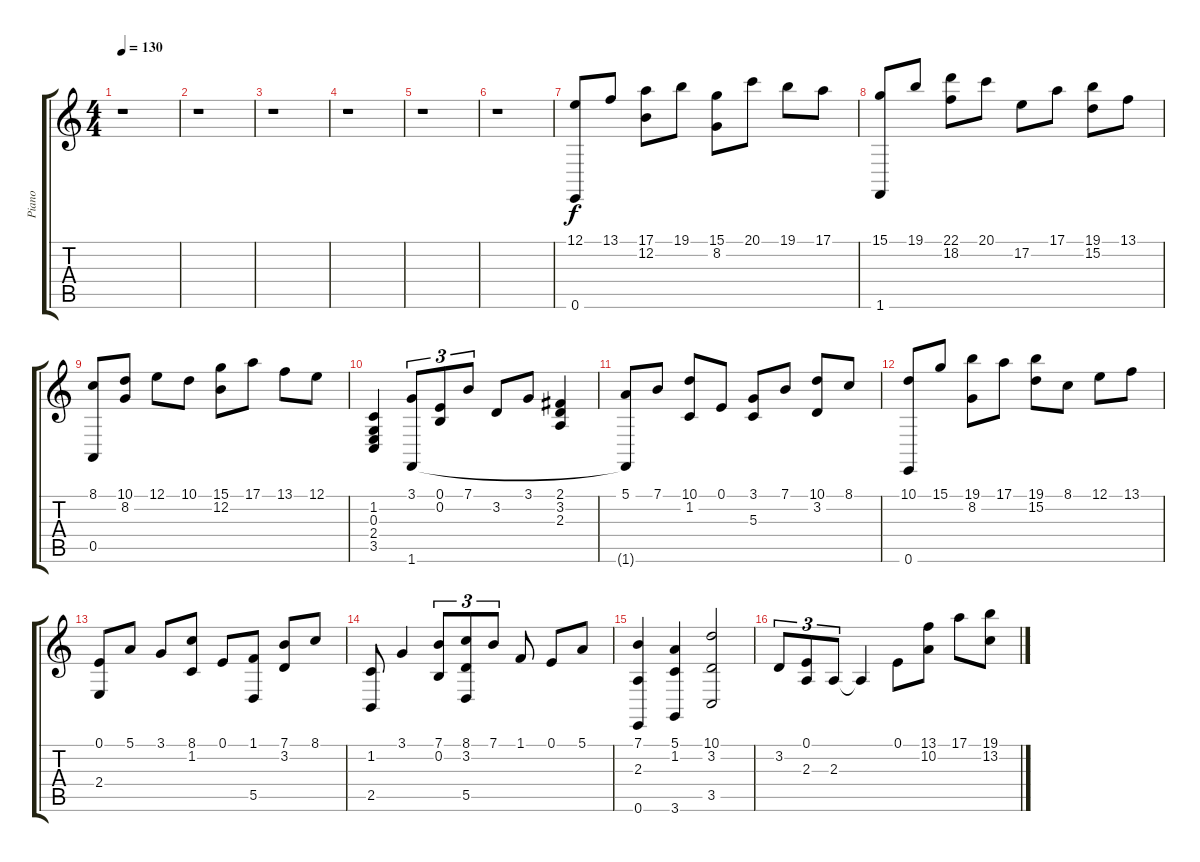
\track ("Piano" "Piano") {instrument acousticgrandpiano}
\staff {score tabs}
\tuning (E4 B3 G3 D3 A2 E2) {hide}
\ts (4 4)
\tempo 130
\clef g2
\ks c
r.1{dy f} |
r.1 |
r.1 |
r.1 |
r.1 |
r.1 |
(12.1 0.6).8 13.1.8 (17.1 12.2).8 19.1.8 (15.1 8.2).8 20.1.8 19.1.8 17.1.8 |
(15.1 1.6).8 19.1.8 (22.1 18.2).8 20.1.8 17.2.8 17.1.8 (19.1 15.2).8 13.1.8 |
(8.1 0.5).8 (10.1 8.2).8 12.1.8 10.1.8 (15.1 12.2).8 17.1.8 13.1.8 12.1.8 |
(1.2 0.3 2.4 3.5).4 (3.1 1.6).8{tu (3 2)} (0.1 0.2).8{tu (3 2)} 7.1.8{tu (3 2)} 3.2.8 3.1.8 (2.1 3.2 2.3).4 |
(5.1 1.6{t}).8 7.1.8 (10.1 1.2).8 0.1.8 (3.1 5.3).8 7.1.8 (10.1 3.2).8 8.1.8 |
(10.1 0.6).8 15.1.8 (19.1 8.2).8 17.1.8 (19.1 15.2).8 8.1.8 12.1.8 13.1.8 |
(0.1 2.4).8 5.1.8 3.1.8 (8.1 1.2).8 0.1.8 (1.1 5.5).8 (7.1 3.2).8 8.1.8 |
(1.2 2.5).8 3.1.4 (7.1 0.2).8{tu (3 2)} (8.1 3.2 5.5).8{tu (3 2)} 7.1.8{tu (3 2)} 1.1.8 0.1.8 5.1.8 |
(7.1 2.3 0.6).4 (5.1 1.2 3.6).4 (10.1 3.2 3.5).2 |
3.2.8{tu (3 2)} (0.1 2.3).8{tu (3 2)} 2.3.8{tu (3 2)} 2.3{t}.4 0.1.8 (13.1 10.2).8 17.1.8 (19.1 13.2).8
